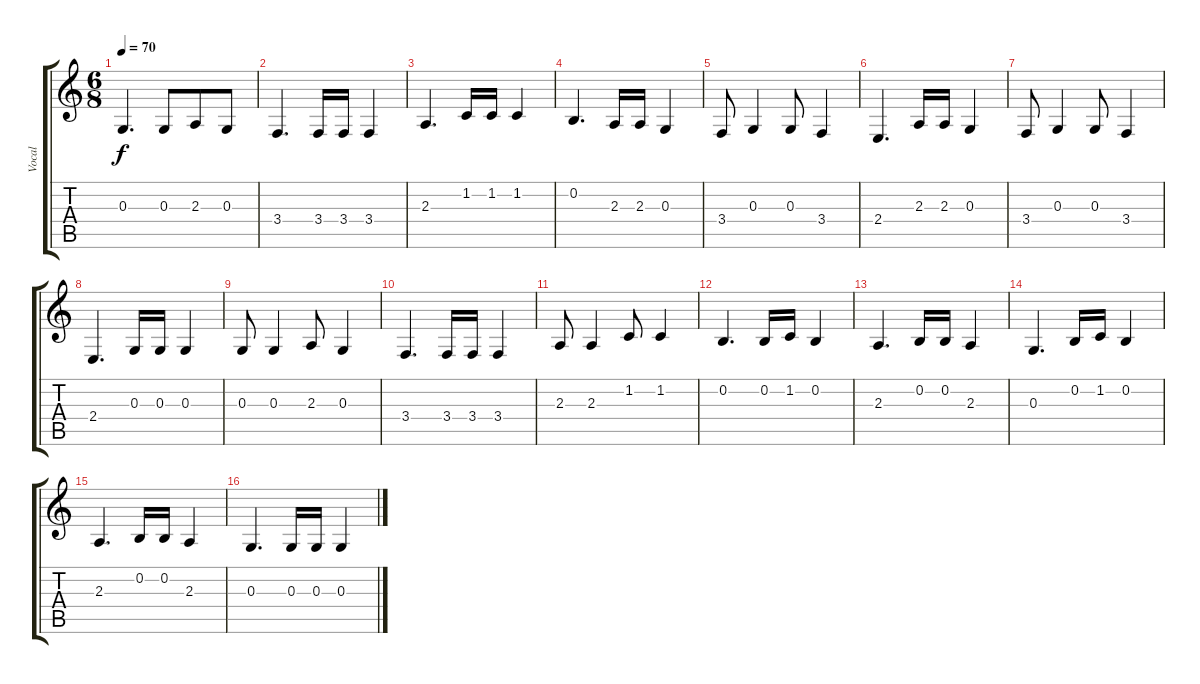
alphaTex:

\track ("Vocal" "Vocal") {instrument flute}
\staff {score tabs}
\tuning (E4 B3 G3 D3 A2 E2) {hide}
\ts (6 8)
\tempo 70
\clef g2
\ks c
0.3.4{d dy f} 0.3.8 2.3.8 0.3.8 |
3.4.4{d} 3.4.16 3.4.16 3.4.4 |
2.3.4{d} 1.2.16 1.2.16 1.2.4 |
0.2.4{d} 2.3.16 2.3.16 0.3.4 |
3.4.8 0.3.4 0.3.8 3.4.4 |
2.4.4{d} 2.3.16 2.3.16 0.3.4 |
3.4.8 0.3.4 0.3.8 3.4.4 |
2.4.4{d} 0.3.16 0.3.16 0.3.4 |
0.3.8 0.3.4 2.3.8 0.3.4 |
3.4.4{d} 3.4.16 3.4.16 3.4.4 |
2.3.8 2.3.4 1.2.8 1.2.4 |
0.2.4{d} 0.2.16 1.2.16 0.2.4 |
2.3.4{d} 0.2.16 0.2.16 2.3.4 |
0.3.4{d} 0.2.16 1.2.16 0.2.4 |
2.3.4{d} 0.2.16 0.2.16 2.3.4 |
0.3.4{d} 0.3.16 0.3.16 0.3.4
